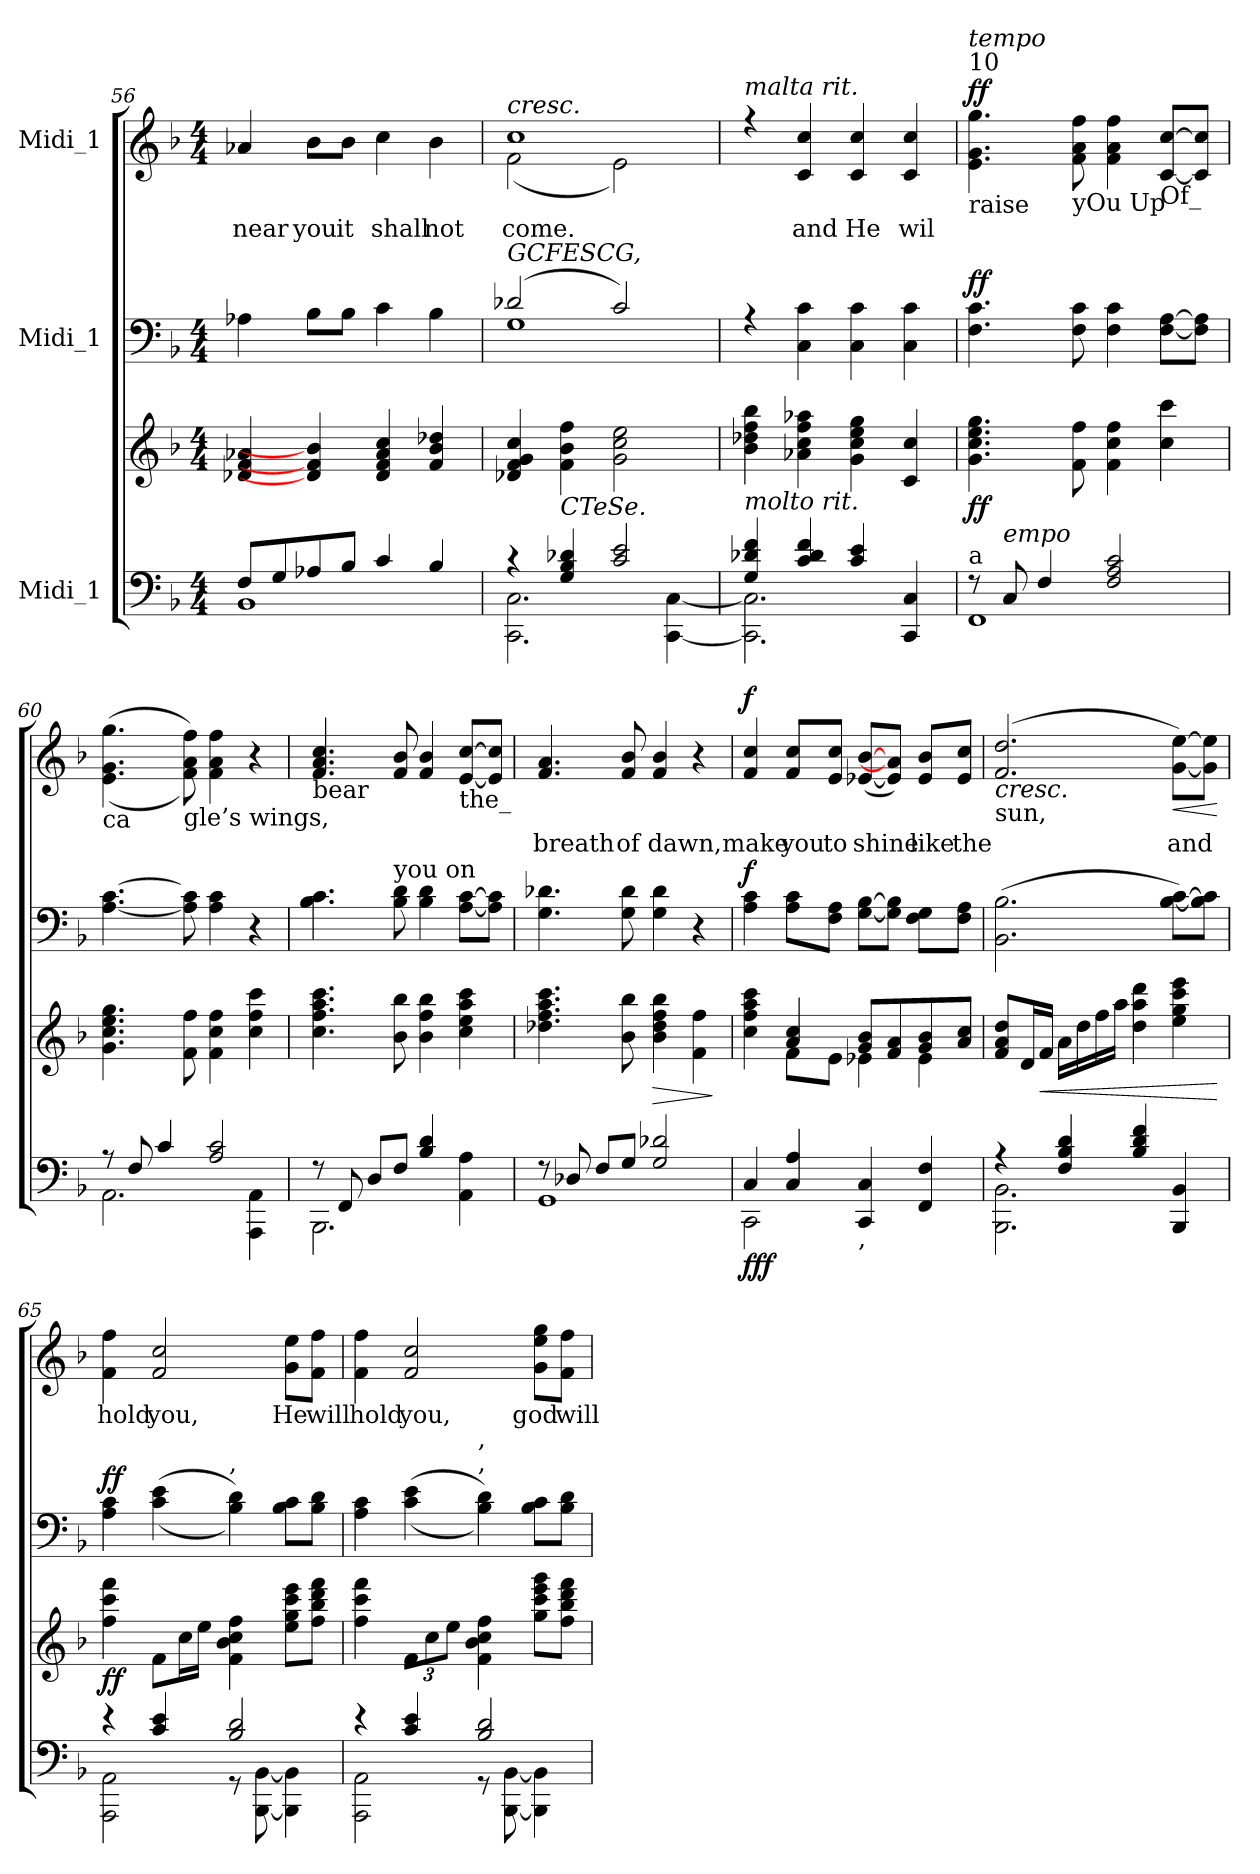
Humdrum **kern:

**kern	**kern	**dynam	**kern	**dynam	**kern	**text	**dynam
*part3	*part3	*part3	*part2	*part2	*part1	*part1	*part1
*staff4	*staff3	*staff3/4	*staff2	*staff2	*staff1	*staff1	*staff1
*I"Midi_1	*	*	*I"Midi_1	*	*I"Midi_1	*	*
!!LO:LB:g=z
*clefF4	*clefG2	*	*clefF4	*	*clefG2	*	*
*ITrd2c3	*ITrd2c3	*	*ITrd2c3	*	*ITrd2c3	*	*
*k[f#c#]	*k[f#c#]	*	*k[f#c#]	*	*k[f#c#]	*	*
*D:	*D:	*	*D:	*	*D:	*	*
*M4/4	*M4/4	*	*M4/4	*	*M4/4	*	*
=56	=56	=56	=56	=56	=56	=56	=56
*^	*	*	*^	*	*	*	*
!	!	!	!	!	!	!	!	!LO:LY:b	!
*	*	*	*	*	*	*	*^	*	*
8D/L	1GG\	4B-X 4d 4fn	.	4Fn\	1ryy	.	4fn/	1ryy	near	.
8E/	.	.	.	.	.	.	.	.	.	.
!	!	!	!	!	!	!	!	!	!LO:LY:b	!
8Fn/	.	4B-] 4d] 4g]	.	8G\L	.	.	8g\L	.	you	.
!	!	!	!	!	!	!	!	!	!LO:LY:b	!
8G/J	.	.	.	8G\J	.	.	8g\J	.	it	.
!	!	!	!	!	!	!	!	!	!LO:LY:b	!
4A/	.	4B- 4d 4f 4a	.	4A\	.	.	4a\	.	shall	.
!	!	!	!	!	!	!	!	!	!LO:LY:b	!
4G/	.	4d 4g 4b-X	.	4G\	.	.	4g\	.	not	.
=57	=57	=57	=57	=57	=57	=57	=57	=57	=57	=57
!	!	!	!	!	!	!	!LO:TX:a:i:t=cresc.	!	!	!
!	!	!	!	!LO:TX:a:i:t=GCFESCG,	!	!	!	!	!	!
!	!	!	!	!	!	!	!	!	!LO:LY:b	!
4r	2.AAA\ 2.AA\	4B-X 4d 4e 4a	.	(>2B-X/	1E\	.	1a/	(<2d\	come.	.
!	!	!LO:TX:b:i:t=CTeSe.	!	!	!	!	!	!	!	!
4E/ 4G/ 4B-X/	.	4d 4g 4dd	.	.	.	.	.	.	.	.
2A/ 2c#/	.	2e 2a 2cc#	.	2A/)	.	.	.	2c#\)	.	.
.	[4AAA\ [4AA\	.	.	.	.	.	.	.	.	.
=58	=58	=58	=58	=58	=58	=58	=58	=58	=58	=58
!	!	!	!	!	!	!	!LO:TX:a:i:t=malta rit.	!	!	!
!LO:TX:a:i:t=molto rit.	!	!	!	!	!	!	!	!	!	!
4E/ 4B-X/ 4d/	2.AAA\] 2.AA\]	4g 4b-X 4dd 4gg	.	4r	1ryy	.	4r	1ryy	.	.
!	!	!	!	!	!	!	!	!	!LO:LY:b	!
4A/ 4B-/ 4d/	.	4fn 4a 4dd 4ffn	.	4AA\ 4A\	.	.	4A/ 4a/	.	and	.
!	!	!	!	!	!	!	!	!	!LO:LY:b	!
4A/ 4c#/	.	4e 4a 4cc# 4ee	.	4AA\ 4A\	.	.	4A/ 4a/	.	He	.
!	!	!	!	!	!	!	!	!	!LO:LY:b	!
4AAA/ 4AA/	4ryy	4A 4a	.	4AA\ 4A\	.	.	4A/ 4a/	.	wil	.
*	*	*	*	*v	*v	*	*	*	*	*
*	*	*	*	*	*	*v	*v	*	*
!!LO:LB:g=z
=59	=59	=59	=59	=59	=59	=59	=59	=59
!	!	!	!	!	!	!LO:TX:a:t=10	!	!
!	!	!	!	!	!	!LO:TX:b:t=raise	!	!
!	!	!	!	!	!	!LO:TX:a:i:t=tempo	!	!
!LO:TX:a:t=a	!	!	!	!	!	!	!	!
!	!	!	!LO:DY:b	!	!LO:DY:a	!	!	!LO:DY:a
8r	1DD\	4.e 4.a 4.cc# 4.ee	ff	4.D 4.A	ff	4.c# 4.e 4.ee!	.	ff
!LO:TX:a:i:t=empo	!	!	!	!	!	!	!	!
8AA/	.	.	.	.	.	.	.	.
4D/	.	.	.	.	.	.	.	.
!	!	!	!	!	!	!LO:TX:b:t=yOu Up	!	!
.	.	8d 8dd	.	8D 8A	.	8d 8f# 8dd!	.	.
2D/ 2F#/ 2A/	.	4d 4a 4dd	.	4D 4A	.	4d 4f# 4dd!	.	.
!	!	!	!	!	!	!LO:TX:b:t=Of_	!	!
.	.	4a 4aa	.	[8D [8F#L	.	[8A [8aL	.	.
.	.	.	.	8D] 8F#]J	.	8A] 8a]J	.	.
=60	=60	=60	=60	=60	=60	=60	=60	=60
!	!	!	!	!	!	!LO:TX:b:t=ca	!	!
8r	2.FF#\	4.e 4.a 4.cc# 4.ee	.	[4.F# [4.A	.	(<(>4.c# 4.e 4.ee!	.	.
8D/	.	.	.	.	.	.	.	.
4A/	.	.	.	.	.	.	.	.
!	!	!	!	!	!	!LO:TX:b:t=gle’s wings,	!	!
.	.	8d 8dd	.	8F#] 8A]	.	8d 8f# 8dd!))	.	.
2F#/ 2A/	.	4d 4a 4dd	.	4F# 4A	.	4d 4f# 4dd!	.	.
.	4FFF#\ 4FF#\	4a 4dd 4aa	.	4r	.	4r	.	.
=61	=61	=61	=61	=61	=61	=61	=61	=61
!	!	!	!	!	!	!LO:TX:b:t=bear	!	!
8r	2.GGG\	4.a 4.dd 4.ff# 4.aa	.	4.G 4.A	.	4.d 4.f# 4.a	.	.
8DD/	.	.	.	.	.	.	.	.
8BB/L	.	.	.	.	.	.	.	.
!	!	!	!	!LO:TX:a:t=you on	!	!	!	!
8D/J	.	8g 8gg	.	8G 8B	.	8d 8g	.	.
4G/ 4B/	.	4g 4dd 4gg	.	4G 4B	.	4d 4g	.	.
!	!	!	!	!	!	!LO:TX:b:t=the_	!	!
4FF#\ 4F#\	4ryy	4a 4cc# 4ff# 4aa	.	[8F# [8AL	.	[8c# [8aL	.	.
.	.	.	.	8F#] 8A]J	.	8c#] 8a]J	.	.
!!LO:LB:g=z
=62	=62	=62	=62	=62	=62	=62	=62	=62
*	*	*^	*	*	*	*	*	*
!	!	!	!	!	!	!	!	!LO:LY:b	!
8r	1EE\	4.b-X\ 4.dd\ 4.ff#\ 4.aa\	1ryy	.	4.E 4.B-X	.	4.d 4.f#	breath	.
8BB-X/	.	.	.	.	.	.	.	.	.
8D/L	.	.	.	.	.	.	.	.	.
!	!	!	!	!	!	!	!	!LO:LY:b	!
8E/J	.	8g\ 8gg\	.	.	8E 8B-	.	8d 8g	of	.
!	!	!	!	!LO:HP:b	!	!	!	!LO:LY:b	!
2E/ 2B-X/	.	4g\ 4b-\ 4dd\ 4gg\	.	>	4E 4B-	.	4d 4g	dawn,	.
.	.	4d\ 4dd\	.	.	4r	.	4r	.	.
*v	*v	*	*	*	*	*	*	*	*
*	*v	*v	*	*	*	*	*	*
.	.	]	.	.	.	.	.
=63	=63	=63	=63	=63	=63	=63	=63
*^	*^	*	*	*	*	*	*
!	!	!	!	!LO:DY:b=2	!	!	!	!LO:LY:b	!
!	!	!	!	!LO:DY:n=1:b	!	!LO:DY:a	!	!	!LO:DY:a
4AA/	2AAA\	4a\ 4dd\ 4ff#\ 4aa\	4ryy	ff f	4F# 4A	f	4d 4a	make	f
!	!	!	!	!	!	!	!	!LO:LY:b	!
4AA/ 4F#/	.	4f#/ 4a/	8d\L	.	8F# 8AL	.	8d 8aL	you	.
!	!	!	!	!	!	!	!	!LO:LY:b	!
.	.	.	8c#\J	.	8D 8F#J	.	8c# 8aJ	to	.
!LO:TX:b:t=,	!	!	!	!	!	!	!	!	!
!	!	!	!	!	!	!	!	!LO:LY:b	!
4AAA/ 4AA/	2ryy	8e/ 8g/L	4cn\	.	[8E [8GL	.	(>[8cn [8gL	shine	.
.	.	8d/ 8f#/	.	.	8E] 8G]J	.	8c] 8f#]J)	.	.
!	!	!	!	!	!	!	!	!LO:LY:b	!
4DD/ 4D/	.	8e/ 8g/	4c\	.	8D 8EL	.	8c 8gL	like	.
!	!	!	!	!	!	!	!	!LO:LY:b	!
.	.	8f#/ 8a/J	.	.	8D 8F#J	.	8c 8aJ	the	.
*	*	*v	*v	*	*	*	*	*	*
!!LO:LB:g=z
=64	=64	=64	=64	=64	=64	=64	=64	=64
!	!	!	!	!	!	!LO:TX:b:t=sun,	!	!
!	!	!	!	!	!	!	!	!LO:HP:b
4r	2.GGG\ 2.GG\	8d 8f# 8bL	.	(>2.GG 2.G	.	(>2.d 2.b	.	<
.	.	16BL	.	.	.	.	.	.
!	!	!	!LO:HP:b	!	!	!	!	!
.	.	16dJJ	<	.	.	.	.	.
4D/ 4G/ 4B/	.	16f#LL	.	.	.	.	.	.
.	.	16b	.	.	.	.	.	.
.	.	16dd	.	.	.	.	.	.
.	.	16ff#JJ	.	.	.	.	.	.
4G/ 4B/ 4d/	.	4b 4ff# 4bb	.	.	.	.	.	.
!	!	!	!	!	!	!	!LO:LY:b	!LO:HP:b
4GGG/ 4GG/	4ryy	4cc# 4ee 4aa 4ccc#	.	[8G [8AL)	.	[8e [8cc#L)	and	<
.	.	.	.	8G] 8A]J	.	8e] 8cc#]J	.	.
*v	*v	*	*	*	*	*	*	*
.	.	[	.	.	.	.	[ [
=65	=65	=65	=65	=65	=65	=65	=65
*^	*	*	*	*	*	*	*
!	!	!	!LO:DY:b	!	!LO:DY:a	!	!LO:LY:b	!
4r	2FFF#\ 2FF#\	4dd 4aa 4ddd	ff	4F# 4A	ff	4d 4dd	hold	.
!	!	!	!	!	!	!	!LO:LY:b	!
4A/ 4c#/	.	8dL	.	(>(<4A 4c#	.	2d 2a	you,	.
.	.	16aL	.	.	.	.	.	.
.	.	16cc#JJ	.	.	.	.	.	.
!	!	!	!	!LO:TX:a:t=,	!	!	!	!
2G/ 2B/	8r	4d 4g 4a 4dd	.	4G 4B))	.	.	.	.
.	[8GGG\ [8GG\	.	.	.	.	.	.	.
!	!	!	!	!	!	!	!LO:LY:b	!
.	4GGG\] 4GG\]	8cc# 8ee 8aa 8ccc#L	.	8G 8AL	.	8e 8cc#L	He	.
!	!	!	!	!	!	!	!LO:LY:b	!
.	.	8dd 8gg 8bb 8dddJ	.	8G 8BJ	.	8d 8ddJ	will	.
!!LO:LB:g=z
=66	=66	=66	=66	=66	=66	=66	=66	=66
*	*	*^	*	*	*	*	*	*
!	!	!	!	!	!	!	!	!LO:LY:b	!
*	*	*	*	*	*	*	*^	*	*
4r	2FFF#\ 2FF#\	4dd\ 4aa\ 4ddd\	1ryy	.	4F# 4A	.	4d\ 4dd\	1ryy	hold	.
!	!	!	!	!	!	!	!	!	!LO:LY:b	!
4A/ 4c#/	.	12d\L	.	.	(>(4A 4c#	.	2d/ 2a/	.	you,	.
.	.	12a\	.	.	.	.	.	.	.	.
.	.	12cc#\J	.	.	.	.	.	.	.	.
!	!	!	!	!	!LO:TX:a:t=,	!	!	!	!	!
!	!	!	!	!	!LO:TX:a:t=,	!	!	!	!	!
2G/ 2B/	8r	4d\ 4g\ 4a\ 4dd\	.	.	4G 4B))	.	.	.	.	.
.	[8GGG\ [8GG\	.	.	.	.	.	.	.	.	.
!	!	!	!	!	!	!	!	!	!LO:LY:b	!
.	4GGG\] 4GG\]	8ee\ 8aa\ 8ccc#\ 8eee\L	.	.	8G 8AL	.	8e\ 8cc#\ 8ee!\L	.	god	.
!	!	!	!	!	!	!	!	!	!LO:LY:b	!
.	.	8dd\ 8gg\ 8bb\ 8ddd\J	.	.	8G 8BJ	.	8d\ 8dd\J	.	will	.
*v	*v	*	*	*	*	*	*v	*v	*	*
*	*v	*v	*	*	*	*	*	*
=	=	=	=	=	=	=	=
*-	*-	*-	*-	*-	*-	*-	*-
